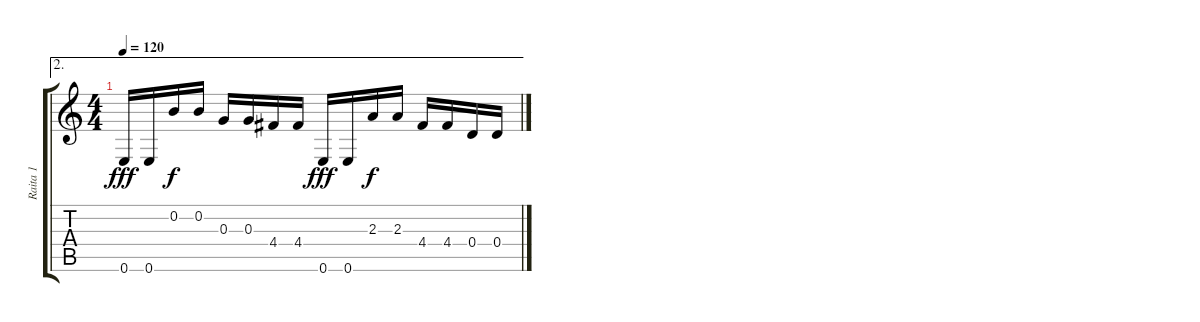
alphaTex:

\track ("Raita 1" "Raita 1") {instrument distortionguitar}
\staff {score tabs}
\tuning (E4 B3 G3 D3 A2 E2) {hide}
\ae 2
\ts (4 4)
\tempo 120
\clef g2
\ks c
0.6.16{dy fff} 0.6.16 0.2.16{dy f} 0.2.16 0.3.16 0.3.16 4.4.16 4.4.16 0.6.16{dy fff} 0.6.16 2.3.16{dy f} 2.3.16 4.4.16 4.4.16 0.4.16 0.4.16
